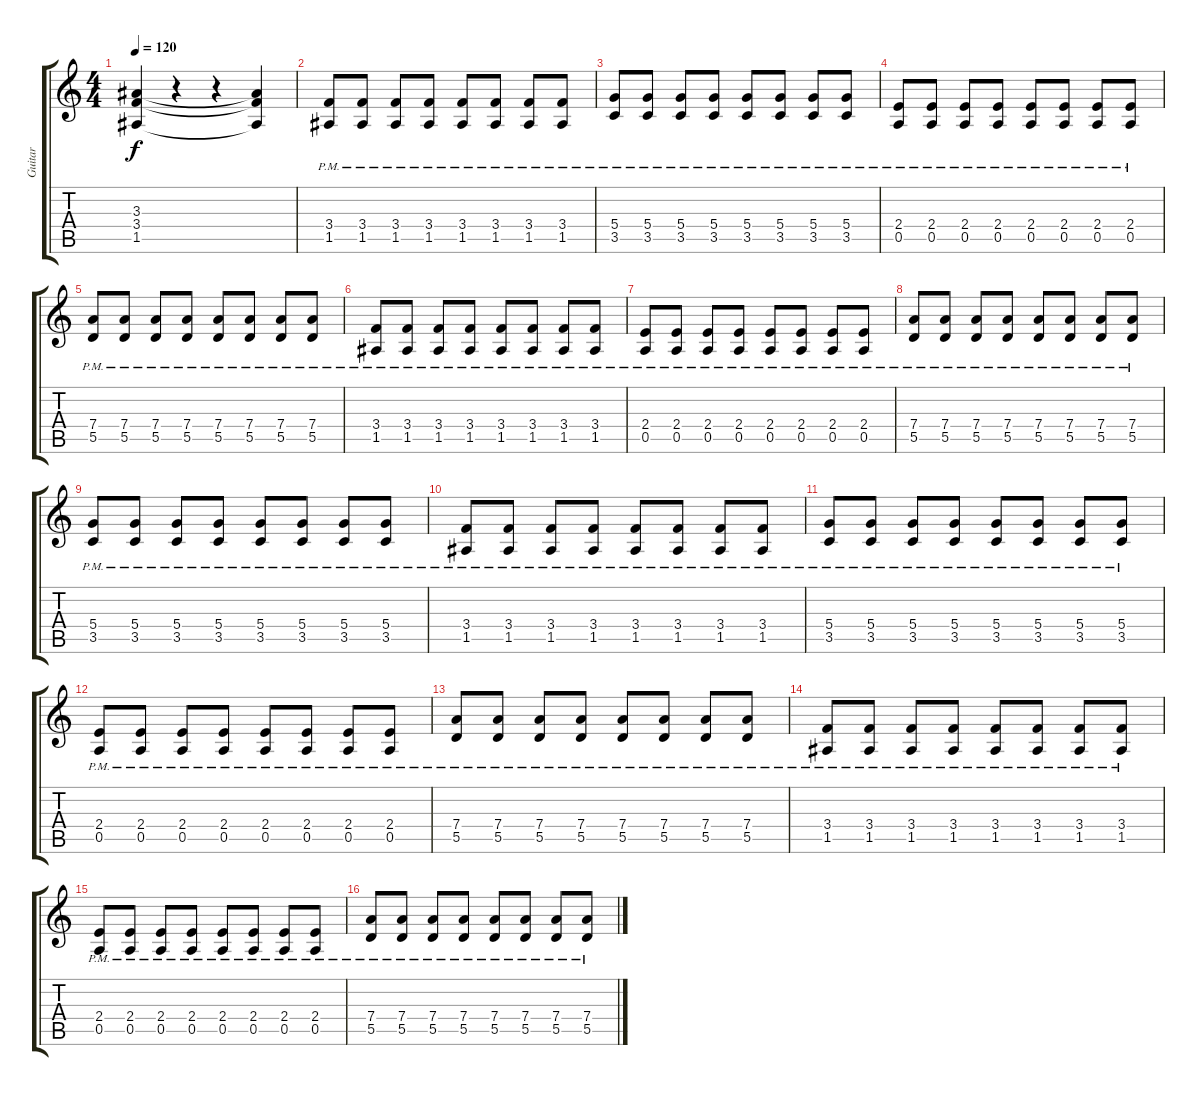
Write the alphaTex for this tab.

\track ("Guitar" "Guitar") {instrument distortionguitar}
\staff {score tabs}
\tuning (E4 B3 G3 D3 A2 E2) {hide}
\ts (4 4)
\tempo 120
\clef g2
\ks c
(3.3 3.4 1.5).4{dy f} r.4 r.4 (3.3{t} 3.4{t} 1.5{t}).4 |
(3.4{pm} 1.5{pm}).8 (3.4{pm} 1.5{pm}).8 (3.4{pm} 1.5{pm}).8 (3.4{pm} 1.5{pm}).8 (3.4{pm} 1.5{pm}).8 (3.4{pm} 1.5{pm}).8 (3.4{pm} 1.5{pm}).8 (3.4{pm} 1.5{pm}).8 |
(5.4{pm} 3.5{pm}).8 (5.4{pm} 3.5{pm}).8 (5.4{pm} 3.5{pm}).8 (5.4{pm} 3.5{pm}).8 (5.4{pm} 3.5{pm}).8 (5.4{pm} 3.5{pm}).8 (5.4{pm} 3.5{pm}).8 (5.4{pm} 3.5{pm}).8 |
(2.4{pm} 0.5{pm}).8 (2.4{pm} 0.5{pm}).8 (2.4{pm} 0.5{pm}).8 (2.4{pm} 0.5{pm}).8 (2.4{pm} 0.5{pm}).8 (2.4{pm} 0.5{pm}).8 (2.4{pm} 0.5{pm}).8 (2.4{pm} 0.5{pm}).8 |
(7.4{pm} 5.5{pm}).8 (7.4{pm} 5.5{pm}).8 (7.4{pm} 5.5{pm}).8 (7.4{pm} 5.5{pm}).8 (7.4{pm} 5.5{pm}).8 (7.4{pm} 5.5{pm}).8 (7.4{pm} 5.5{pm}).8 (7.4{pm} 5.5{pm}).8 |
(3.4{pm} 1.5{pm}).8 (3.4{pm} 1.5{pm}).8 (3.4{pm} 1.5{pm}).8 (3.4{pm} 1.5{pm}).8 (3.4{pm} 1.5{pm}).8 (3.4{pm} 1.5{pm}).8 (3.4{pm} 1.5{pm}).8 (3.4{pm} 1.5{pm}).8 |
(2.4{pm} 0.5{pm}).8 (2.4{pm} 0.5{pm}).8 (2.4{pm} 0.5{pm}).8 (2.4{pm} 0.5{pm}).8 (2.4{pm} 0.5{pm}).8 (2.4{pm} 0.5{pm}).8 (2.4{pm} 0.5{pm}).8 (2.4{pm} 0.5{pm}).8 |
(7.4{pm} 5.5{pm}).8 (7.4{pm} 5.5{pm}).8 (7.4{pm} 5.5{pm}).8 (7.4{pm} 5.5{pm}).8 (7.4{pm} 5.5{pm}).8 (7.4{pm} 5.5{pm}).8 (7.4{pm} 5.5{pm}).8 (7.4{pm} 5.5{pm}).8 |
(5.4{pm} 3.5{pm}).8 (5.4{pm} 3.5{pm}).8 (5.4{pm} 3.5{pm}).8 (5.4{pm} 3.5{pm}).8 (5.4{pm} 3.5{pm}).8 (5.4{pm} 3.5{pm}).8 (5.4{pm} 3.5{pm}).8 (5.4{pm} 3.5{pm}).8 |
(3.4{pm} 1.5{pm}).8 (3.4{pm} 1.5{pm}).8 (3.4{pm} 1.5{pm}).8 (3.4{pm} 1.5{pm}).8 (3.4{pm} 1.5{pm}).8 (3.4{pm} 1.5{pm}).8 (3.4{pm} 1.5{pm}).8 (3.4{pm} 1.5{pm}).8 |
(5.4{pm} 3.5{pm}).8 (5.4{pm} 3.5{pm}).8 (5.4{pm} 3.5{pm}).8 (5.4{pm} 3.5{pm}).8 (5.4{pm} 3.5{pm}).8 (5.4{pm} 3.5{pm}).8 (5.4{pm} 3.5{pm}).8 (5.4{pm} 3.5{pm}).8 |
(2.4{pm} 0.5{pm}).8 (2.4{pm} 0.5{pm}).8 (2.4{pm} 0.5{pm}).8 (2.4{pm} 0.5{pm}).8 (2.4{pm} 0.5{pm}).8 (2.4{pm} 0.5{pm}).8 (2.4{pm} 0.5{pm}).8 (2.4{pm} 0.5{pm}).8 |
(7.4{pm} 5.5{pm}).8 (7.4{pm} 5.5{pm}).8 (7.4{pm} 5.5{pm}).8 (7.4{pm} 5.5{pm}).8 (7.4{pm} 5.5{pm}).8 (7.4{pm} 5.5{pm}).8 (7.4{pm} 5.5{pm}).8 (7.4{pm} 5.5{pm}).8 |
(3.4{pm} 1.5{pm}).8 (3.4{pm} 1.5{pm}).8 (3.4{pm} 1.5{pm}).8 (3.4{pm} 1.5{pm}).8 (3.4{pm} 1.5{pm}).8 (3.4{pm} 1.5{pm}).8 (3.4{pm} 1.5{pm}).8 (3.4{pm} 1.5{pm}).8 |
(2.4{pm} 0.5{pm}).8 (2.4{pm} 0.5{pm}).8 (2.4{pm} 0.5{pm}).8 (2.4{pm} 0.5{pm}).8 (2.4{pm} 0.5{pm}).8 (2.4{pm} 0.5{pm}).8 (2.4{pm} 0.5{pm}).8 (2.4{pm} 0.5{pm}).8 |
(7.4{pm} 5.5{pm}).8 (7.4{pm} 5.5{pm}).8 (7.4{pm} 5.5{pm}).8 (7.4{pm} 5.5{pm}).8 (7.4{pm} 5.5{pm}).8 (7.4{pm} 5.5{pm}).8 (7.4{pm} 5.5{pm}).8 (7.4{pm} 5.5{pm}).8
